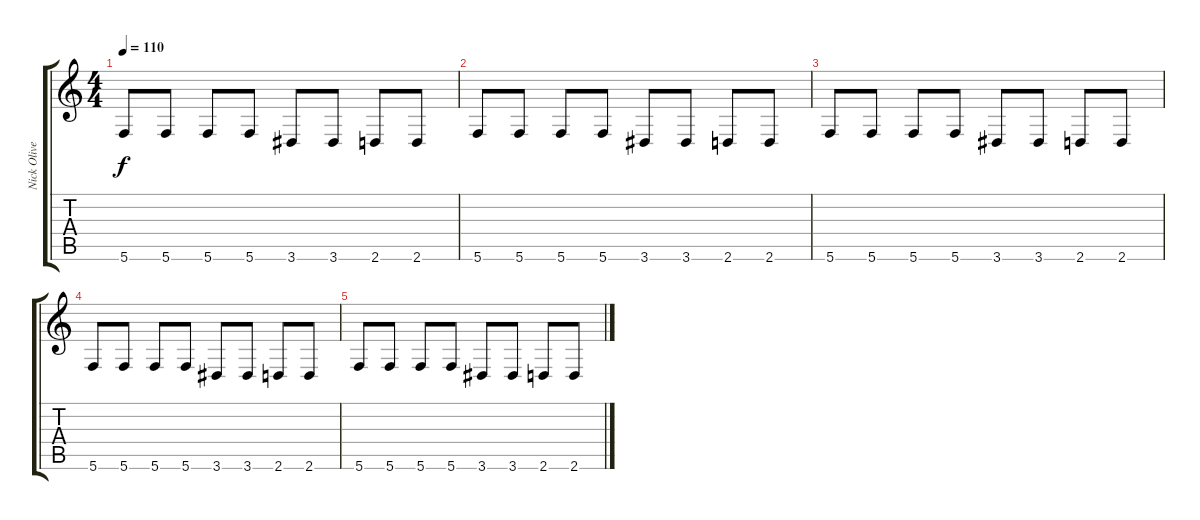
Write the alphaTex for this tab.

\track ("Nick Oliveri" "Nick Olive") {instrument fretlessbass}
\staff {score tabs}
\tuning (C4 G3 Eb3 Bb2 F2 C2) {hide}
\ts (4 4)
\tempo 110
\clef g2
\ks c
5.6.8{dy f} 5.6.8 5.6.8 5.6.8 3.6.8 3.6.8 2.6.8 2.6.8 |
5.6.8 5.6.8 5.6.8 5.6.8 3.6.8 3.6.8 2.6.8 2.6.8 |
5.6.8{volume 10} 5.6.8 5.6.8 5.6.8 3.6.8 3.6.8 2.6.8 2.6.8 |
5.6.8{volume 5} 5.6.8 5.6.8 5.6.8 3.6.8 3.6.8 2.6.8 2.6.8 |
5.6.8{volume 0} 5.6.8 5.6.8 5.6.8 3.6.8 3.6.8 2.6.8 2.6.8
